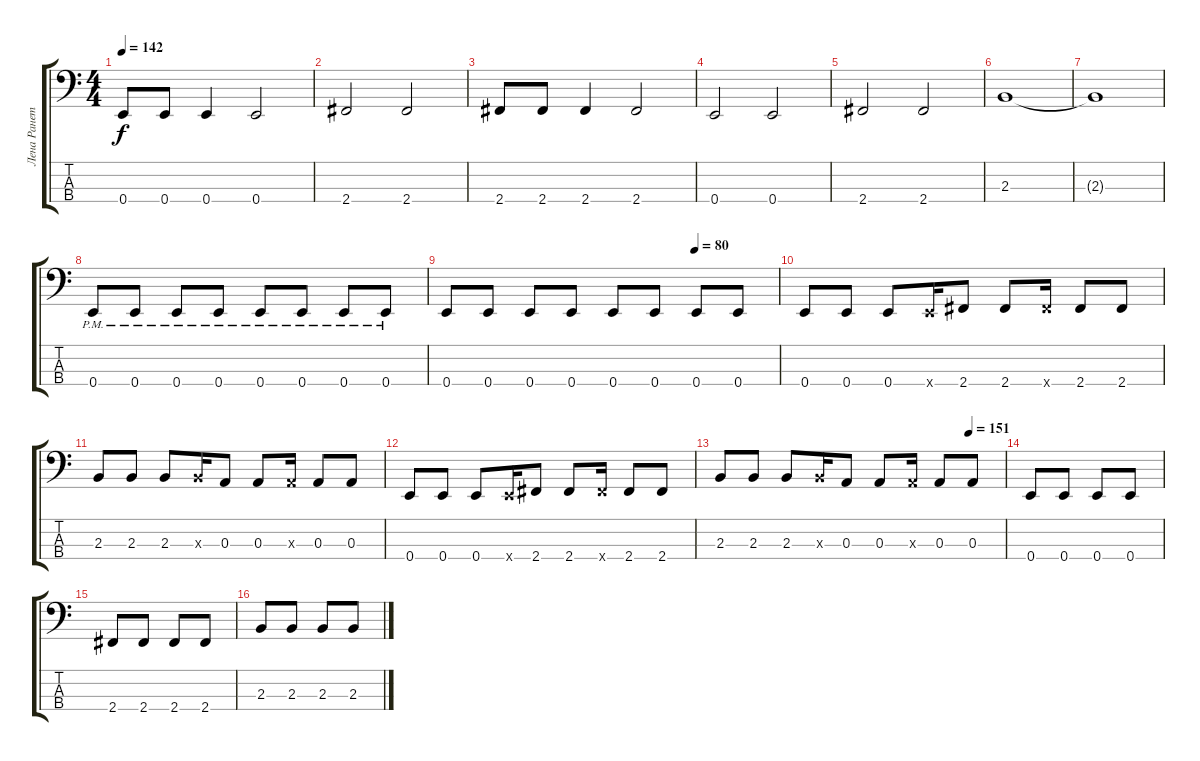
\track ("Лена Ранетка" "Лена Ранет") {instrument electricbassfinger}
\staff {score tabs}
\tuning (G2 D2 A1 E1) {hide}
\ts (4 4)
\tempo 142
\clef f4
\ks c
0.4.8{dy f} 0.4.8 0.4.4 0.4.2 |
2.4.2 2.4.2 |
2.4.8 2.4.8 2.4.4 2.4.2 |
0.4.2 0.4.2 |
2.4.2 2.4.2 |
2.3.1 |
2.3{t}.1 |
0.4{pm}.8 0.4{pm}.8 0.4{pm}.8 0.4{pm}.8 0.4{pm}.8 0.4{pm}.8 0.4{pm}.8 0.4{pm}.8 |
\tempo (80 0.75)
0.4.8 0.4.8 0.4.8 0.4.8 0.4.8 0.4.8 0.4.8 0.4.8 |
0.4.8 0.4.8 0.4.8 0.4{x}.16 2.4.8 2.4.8 2.4{x}.16 2.4.8 2.4.8 |
2.3.8 2.3.8 2.3.8 2.3{x}.16 0.3.8 0.3.8 0.3{x}.16 0.3.8 0.3.8 |
0.4.8 0.4.8 0.4.8 0.4{x}.16 2.4.8 2.4.8 2.4{x}.16 2.4.8 2.4.8 |
\tempo (151 0.875)
2.3.8 2.3.8 2.3.8 2.3{x}.16 0.3.8 0.3.8 0.3{x}.16 0.3.8 0.3.8 |
0.4.8 0.4.8 0.4.8 0.4.8 |
2.4.8 2.4.8 2.4.8 2.4.8 |
2.3.8 2.3.8 2.3.8 2.3.8
